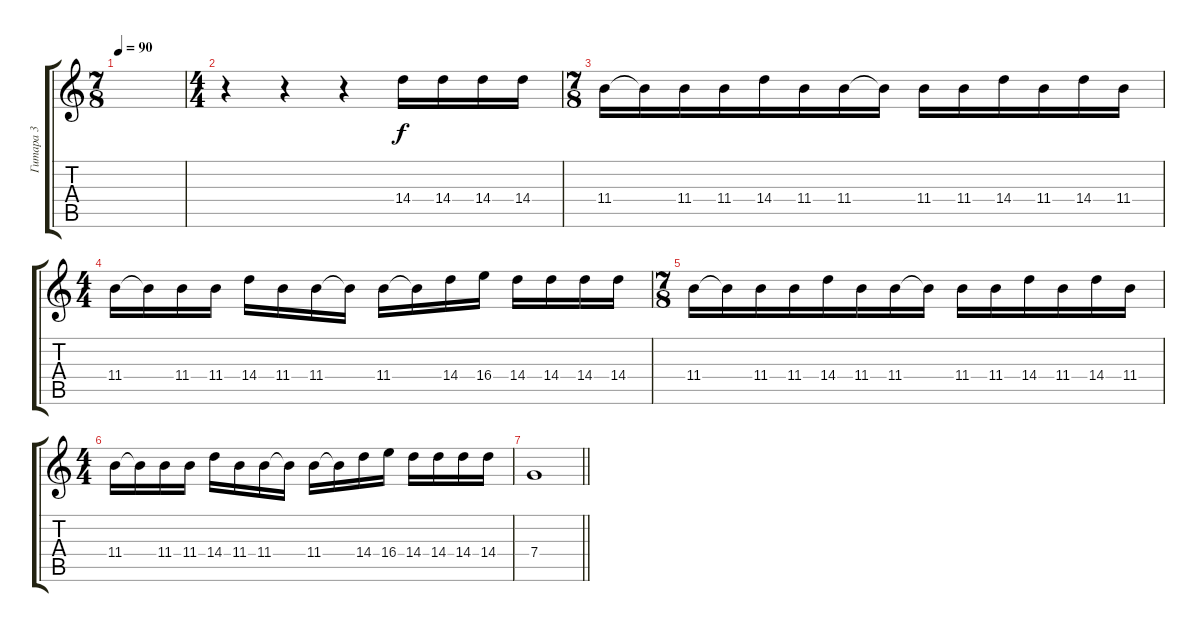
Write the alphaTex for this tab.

\track ("Гитара 3" "Гитара 3") {instrument distortionguitar}
\staff {score tabs}
\tuning (D4 A3 F3 C3 G2 C2) {hide}
\ts (7 8)
\tempo 90
\clef g2
\ks c
|
\ts (4 4)
r.4 r.4 r.4 14.4.16 14.4.16 14.4.16 14.4.16 |
\ts (7 8)
11.4.16 11.4{t}.16 11.4.16 11.4.16 14.4.16 11.4.16 11.4.16 11.4{t}.16 11.4.16 11.4.16 14.4.16 11.4.16 14.4.16 11.4.16 |
\ts (4 4)
11.4.16 11.4{t}.16 11.4.16 11.4.16 14.4.16 11.4.16 11.4.16 11.4{t}.16 11.4.16 11.4{t}.16 14.4.16 16.4.16 14.4.16 14.4.16 14.4.16 14.4.16 |
\ts (7 8)
11.4.16 11.4{t}.16 11.4.16 11.4.16 14.4.16 11.4.16 11.4.16 11.4{t}.16 11.4.16 11.4.16 14.4.16 11.4.16 14.4.16 11.4.16 |
\ts (4 4)
11.4.16 11.4{t}.16 11.4.16 11.4.16 14.4.16 11.4.16 11.4.16 11.4{t}.16 11.4.16 11.4{t}.16 14.4.16 16.4.16 14.4.16 14.4.16 14.4.16 14.4.16 |
\barLineRight lightlight
7.4.1
